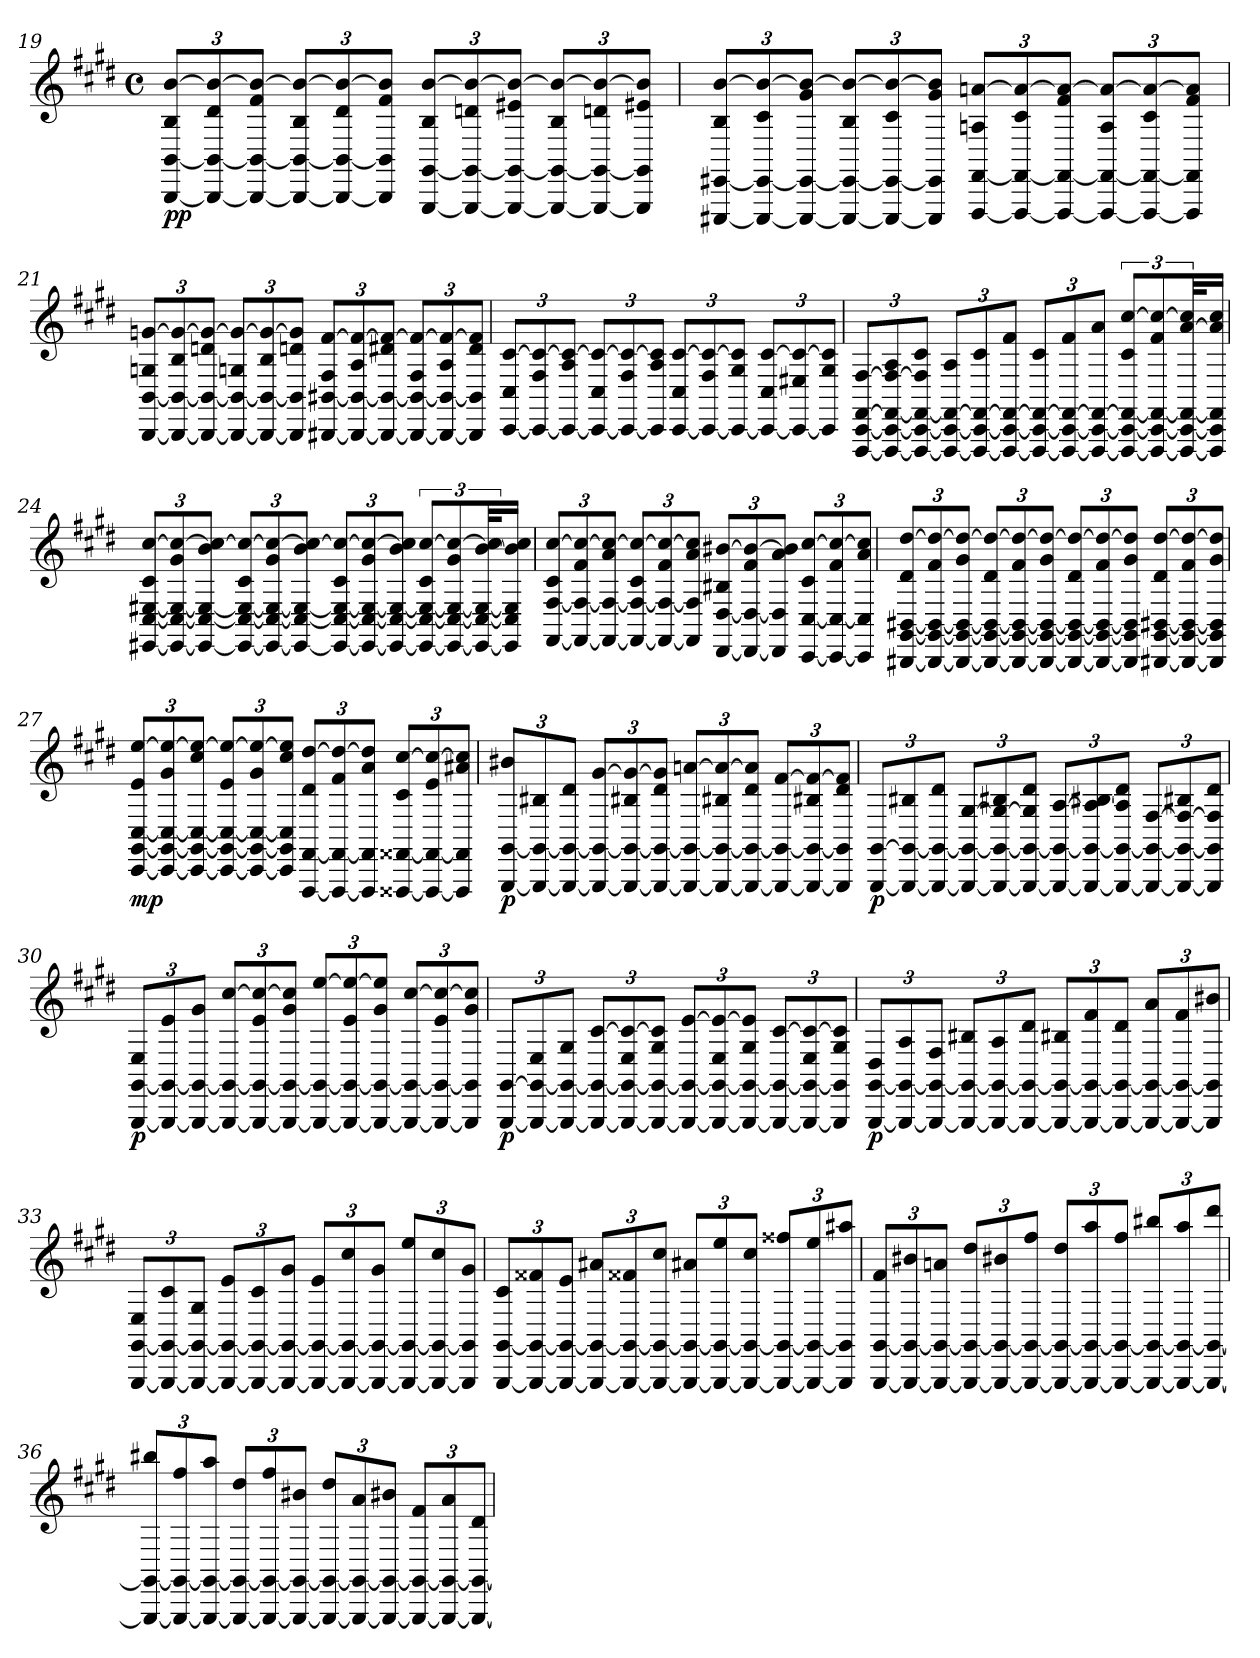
**kern	**dynam
*part1	*part1
*staff1	*staff1
*clefG2	*
*k[f#c#g#d#]	*
*M4/4	*
*met(c)	*
=19	=19
[12BBB [12BB 12B [12bL	pp
12BBB_ 12BB_ 12d# 12b_	.
12BBB_ 12BB_ 12f# 12b_J	.
12BBB_ 12BB_ 12B 12b_L	.
12BBB_ 12BB_ 12d# 12b_	.
12BBB] 12BB] 12f# 12b]J	.
[12GGG# [12GG# 12B [12bL	.
12GGG#_ 12GG#_ 12dn 12b_	.
12GGG#_ 12GG#_ 12e#X 12b_J	.
12GGG#_ 12GG#_ 12B 12b_L	.
12GGG#_ 12GG#_ 12dn 12b_	.
12GGG#] 12GG#] 12e#X 12b]J	.
=20	=20
[12EEE#X [12EE#X 12B [12bL	.
12EEE#_ 12EE#_ 12c# 12b_	.
12EEE#_ 12EE#_ 12g# 12b_J	.
12EEE#_ 12EE#_ 12B 12b_L	.
12EEE#_ 12EE#_ 12c# 12b_	.
12EEE#] 12EE#] 12g# 12b]J	.
[12FFF# [12FF# 12An [12anL	.
12FFF#_ 12FF#_ 12c# 12a_	.
12FFF#_ 12FF#_ 12f# 12a_J	.
12FFF#_ 12FF#_ 12A 12a_L	.
12FFF#_ 12FF#_ 12c# 12a_	.
12FFF#] 12FF#] 12f# 12a]J	.
=21	=21
[12BBB [12BB 12Gn [12gnL	.
12BBB_ 12BB_ 12B 12g_	.
12BBB_ 12BB_ 12dn 12g_J	.
12BBB_ 12BB_ 12Gn 12g_L	.
12BBB_ 12BB_ 12B 12g_	.
12BBB] 12BB] 12dn 12g]J	.
[12BBB#X [12BB#X 12F# [12f#L	.
12BBB#_ 12BB#_ 12A 12f#_	.
12BBB#_ 12BB#_ 12d#X 12f#_J	.
12BBB#_ 12BB#_ 12F# 12f#_L	.
12BBB#_ 12BB#_ 12A 12f#_	.
12BBB#] 12BB#] 12d# 12f#]J	.
=22	=22
[12CC# 12C# [12c#L	.
12CC#_ 12F# 12c#_	.
12CC#_ 12A 12c#_J	.
12CC#_ 12C# 12c#_L	.
12CC#_ 12F# 12c#_	.
12CC#] 12A 12c#]J	.
[12CC# 12C# [12c#L	.
12CC#_ 12F# 12c#_	.
12CC#_ 12G# 12c#]J	.
12CC#_ 12C# [12c#L	.
12CC#_ 12E#X 12c#_	.
12CC#] 12G# 12c#]J	.
=23	=23
[12FFF# [12CC# [12FF# [12F#L	.
12FFF#_ 12CC#_ 12FF#_ 12F#_ 12A	.
12FFF#_ 12CC#_ 12FF#_ 12F#] 12c#J	.
12FFF#_ 12CC#_ 12FF#_ 12AL	.
12FFF#_ 12CC#_ 12FF#_ 12c#	.
12FFF#_ 12CC#_ 12FF#_ 12f#J	.
12FFF#_ 12CC#_ 12FF#_ 12c#L	.
12FFF#_ 12CC#_ 12FF#_ 12f#	.
12FFF#_ 12CC#_ 12FF#_ 12aJ	.
12FFF#_ 12CC#_ 12FF#_ 12c# [12cc#L	.
12FFF#_ 12CC#_ 12FF#_ 12f# 12cc#_	.
48FFF#_ 48CC#_ 48FF#_ [48a 48cc#]KL	.
16FFF#] 16CC#] 16FF#] 16a] 16cc#JJ	.
=24	=24
[12EE#X [12C# [12E#X 12c# [12cc#L	.
12EE#_ 12C#_ 12E#_ 12g# 12cc#_	.
12EE#_ 12C#_ 12E#_ 12b 12cc#_J	.
12EE#_ 12C#_ 12E#_ 12c# 12cc#_L	.
12EE#_ 12C#_ 12E#_ 12g# 12cc#_	.
12EE#_ 12C#_ 12E#_ 12b 12cc#_J	.
12EE#_ 12C#_ 12E#_ 12c# 12cc#_L	.
12EE#_ 12C#_ 12E#_ 12g# 12cc#_	.
12EE#_ 12C#_ 12E#_ 12b 12cc#]J	.
12EE#_ 12C#_ 12E#_ 12c# [12cc#L	.
12EE#_ 12C#_ 12E#_ 12g# 12cc#_	.
48EE#_ 48C#_ 48E#_ [48b 48cc#]KL	.
16EE#] 16C#] 16E#] 16b] 16cc#JJ	.
=25	=25
[12FF# [12F# 12c# [12cc#L	.
12FF#_ 12F#_ 12f# 12cc#_	.
12FF#_ 12F#_ 12a 12cc#_J	.
12FF#_ 12F#_ 12c# 12cc#_L	.
12FF#_ 12F#_ 12f# 12cc#_	.
12FF#] 12F#] 12a 12cc#]J	.
[12DD# [12D# 12B#X [12b#XL	.
12DD#_ 12D#_ 12f# 12b#_	.
12DD#] 12D#] 12a 12b#]J	.
[12CC# [12C# 12c# [12cc#L	.
12CC#_ 12C#_ 12f# 12cc#_	.
12CC#] 12C#] 12a 12cc#]J	.
=26	=26
[12BBB#X [12GG# [12BB#X 12d# [12dd#L	.
12BBB#_ 12GG#_ 12BB#_ 12f# 12dd#_	.
12BBB#_ 12GG#_ 12BB#_ 12g# 12dd#_J	.
12BBB#_ 12GG#_ 12BB#_ 12d# 12dd#_L	.
12BBB#_ 12GG#_ 12BB#_ 12f# 12dd#_	.
12BBB#_ 12GG#_ 12BB#_ 12g# 12dd#_J	.
12BBB#_ 12GG#_ 12BB#_ 12d# 12dd#_L	.
12BBB#_ 12GG#_ 12BB#_ 12f# 12dd#_	.
12BBB#] 12GG#] 12BB#] 12g# 12dd#]J	.
[12BBB#X [12GG# [12BB#X 12d# [12dd#L	.
12BBB#_ 12GG#_ 12BB#_ 12f# 12dd#_	.
12BBB#] 12GG#] 12BB#] 12g# 12dd#]J	.
=27	=27
[12CC# [12GG# [12C# 12e [12eeL	mp
12CC#_ 12GG#_ 12C#_ 12g# 12ee_	.
12CC#_ 12GG#_ 12C#_ 12cc# 12ee_J	.
12CC#_ 12GG#_ 12C#_ 12e 12ee_L	.
12CC#_ 12GG#_ 12C#_ 12g# 12ee_	.
12CC#] 12GG#] 12C#] 12cc# 12ee]J	.
[12FFF# [12FF# 12d# [12dd#L	.
12FFF#_ 12FF#_ 12f# 12dd#_	.
12FFF#] 12FF#] 12a 12dd#]J	.
[12FFF##X [12FF##X 12c# [12cc#L	.
12FFF##_ 12FF##_ 12e 12cc#_	.
12FFF##] 12FF##] 12a#X 12cc#]J	.
=28	=28
[12GGG# [12GG# 12b#XL	p
12GGG#_ 12GG#_ 12B#X	.
12GGG#_ 12GG#_ 12d#J	.
12GGG#_ 12GG#_ [12g#L	.
12GGG#_ 12GG#_ 12B#X 12g#_	.
12GGG#_ 12GG#_ 12d# 12g#]J	.
12GGG#_ 12GG#_ [12anL	.
12GGG#_ 12GG#_ 12B#X 12a_	.
12GGG#_ 12GG#_ 12d# 12a]J	.
12GGG#_ 12GG#_ [12f#L	.
12GGG#_ 12GG#_ 12B#X 12f#_	.
12GGG#] 12GG#] 12d# 12f#]J	.
=29	=29
[12GGG# [12GG#L	p
12GGG#_ 12GG#_ 12B#X	.
12GGG#_ 12GG#_ 12d#J	.
12GGG#_ 12GG#_ [12G#L	.
12GGG#_ 12GG#_ 12G#_ 12B#X	.
12GGG#_ 12GG#_ 12G#] 12d#J	.
12GGG#_ 12GG#_ [12AL	.
12GGG#_ 12GG#_ 12A_ 12B#X	.
12GGG#_ 12GG#_ 12A] 12d#J	.
12GGG#_ 12GG#_ [12F#L	.
12GGG#_ 12GG#_ 12F#_ 12B#X	.
12GGG#] 12GG#] 12F#] 12d#J	.
=30	=30
[12GGG# [12GG# 12EL	p
12GGG#_ 12GG#_ 12e	.
12GGG#_ 12GG#_ 12g#J	.
12GGG#_ 12GG#_ [12cc#L	.
12GGG#_ 12GG#_ 12e 12cc#_	.
12GGG#_ 12GG#_ 12g# 12cc#]J	.
12GGG#_ 12GG#_ [12eeL	.
12GGG#_ 12GG#_ 12e 12ee_	.
12GGG#_ 12GG#_ 12g# 12ee]J	.
12GGG#_ 12GG#_ [12cc#L	.
12GGG#_ 12GG#_ 12e 12cc#_	.
12GGG#] 12GG#] 12g# 12cc#]J	.
=31	=31
[12GGG# [12GG#L	p
12GGG#_ 12GG#_ 12E	.
12GGG#_ 12GG#_ 12G#J	.
12GGG#_ 12GG#_ [12c#L	.
12GGG#_ 12GG#_ 12E 12c#_	.
12GGG#_ 12GG#_ 12G# 12c#]J	.
12GGG#_ 12GG#_ [12eL	.
12GGG#_ 12GG#_ 12E 12e_	.
12GGG#_ 12GG#_ 12G# 12e]J	.
12GGG#_ 12GG#_ [12c#L	.
12GGG#_ 12GG#_ 12E 12c#_	.
12GGG#] 12GG#] 12G# 12c#]J	.
=32	=32
[12GGG# [12GG# 12D#L	p
12GGG#_ 12GG#_ 12A	.
12GGG#_ 12GG#_ 12F#J	.
12GGG#_ 12GG#_ 12B#XL	.
12GGG#_ 12GG#_ 12A	.
12GGG#_ 12GG#_ 12d#J	.
12GGG#_ 12GG#_ 12B#XL	.
12GGG#_ 12GG#_ 12f#	.
12GGG#_ 12GG#_ 12d#J	.
12GGG#_ 12GG#_ 12aL	.
12GGG#_ 12GG#_ 12f#	.
12GGG#] 12GG#] 12b#XJ	.
=33	=33
[12GGG# [12GG# 12EL	.
12GGG#_ 12GG#_ 12c#	.
12GGG#_ 12GG#_ 12G#J	.
12GGG#_ 12GG#_ 12eL	.
12GGG#_ 12GG#_ 12c#	.
12GGG#_ 12GG#_ 12g#J	.
12GGG#_ 12GG#_ 12eL	.
12GGG#_ 12GG#_ 12cc#	.
12GGG#_ 12GG#_ 12g#J	.
12GGG#_ 12GG#_ 12eeL	.
12GGG#_ 12GG#_ 12cc#	.
12GGG#] 12GG#] 12g#J	.
=34	=34
[12GGG# [12GG# 12c#L	.
12GGG#_ 12GG#_ 12f##X	.
12GGG#_ 12GG#_ 12eJ	.
12GGG#_ 12GG#_ 12a#XL	.
12GGG#_ 12GG#_ 12f##X	.
12GGG#_ 12GG#_ 12cc#J	.
12GGG#_ 12GG#_ 12a#XL	.
12GGG#_ 12GG#_ 12ee	.
12GGG#_ 12GG#_ 12cc#J	.
12GGG#_ 12GG#_ 12ff##XL	.
12GGG#_ 12GG#_ 12ee	.
12GGG#] 12GG#] 12aa#XJ	.
=35	=35
[12GGG# [12GG# 12f#L	.
12GGG#_ 12GG#_ 12b#X	.
12GGG#_ 12GG#_ 12anJ	.
12GGG#_ 12GG#_ 12dd#L	.
12GGG#_ 12GG#_ 12b#X	.
12GGG#_ 12GG#_ 12ff#J	.
12GGG#_ 12GG#_ 12dd#L	.
12GGG#_ 12GG#_ 12aa	.
12GGG#_ 12GG#_ 12ff#J	.
12GGG#_ 12GG#_ 12bb#XL	.
12GGG#_ 12GG#_ 12aa	.
12GGG#_ 12GG#_ 12ddd#J	.
=36	=36
12GGG#_ 12GG#_ 12bb#XL	.
12GGG#_ 12GG#_ 12ff#	.
12GGG#_ 12GG#_ 12aaJ	.
12GGG#_ 12GG#_ 12dd#L	.
12GGG#_ 12GG#_ 12ff#	.
12GGG#_ 12GG#_ 12b#XJ	.
12GGG#_ 12GG#_ 12dd#L	.
12GGG#_ 12GG#_ 12a	.
12GGG#_ 12GG#_ 12b#XJ	.
12GGG#_ 12GG#_ 12f#L	.
12GGG#_ 12GG#_ 12a	.
12GGG#_ 12GG#_ 12d#J	.
=	=
*-	*-
